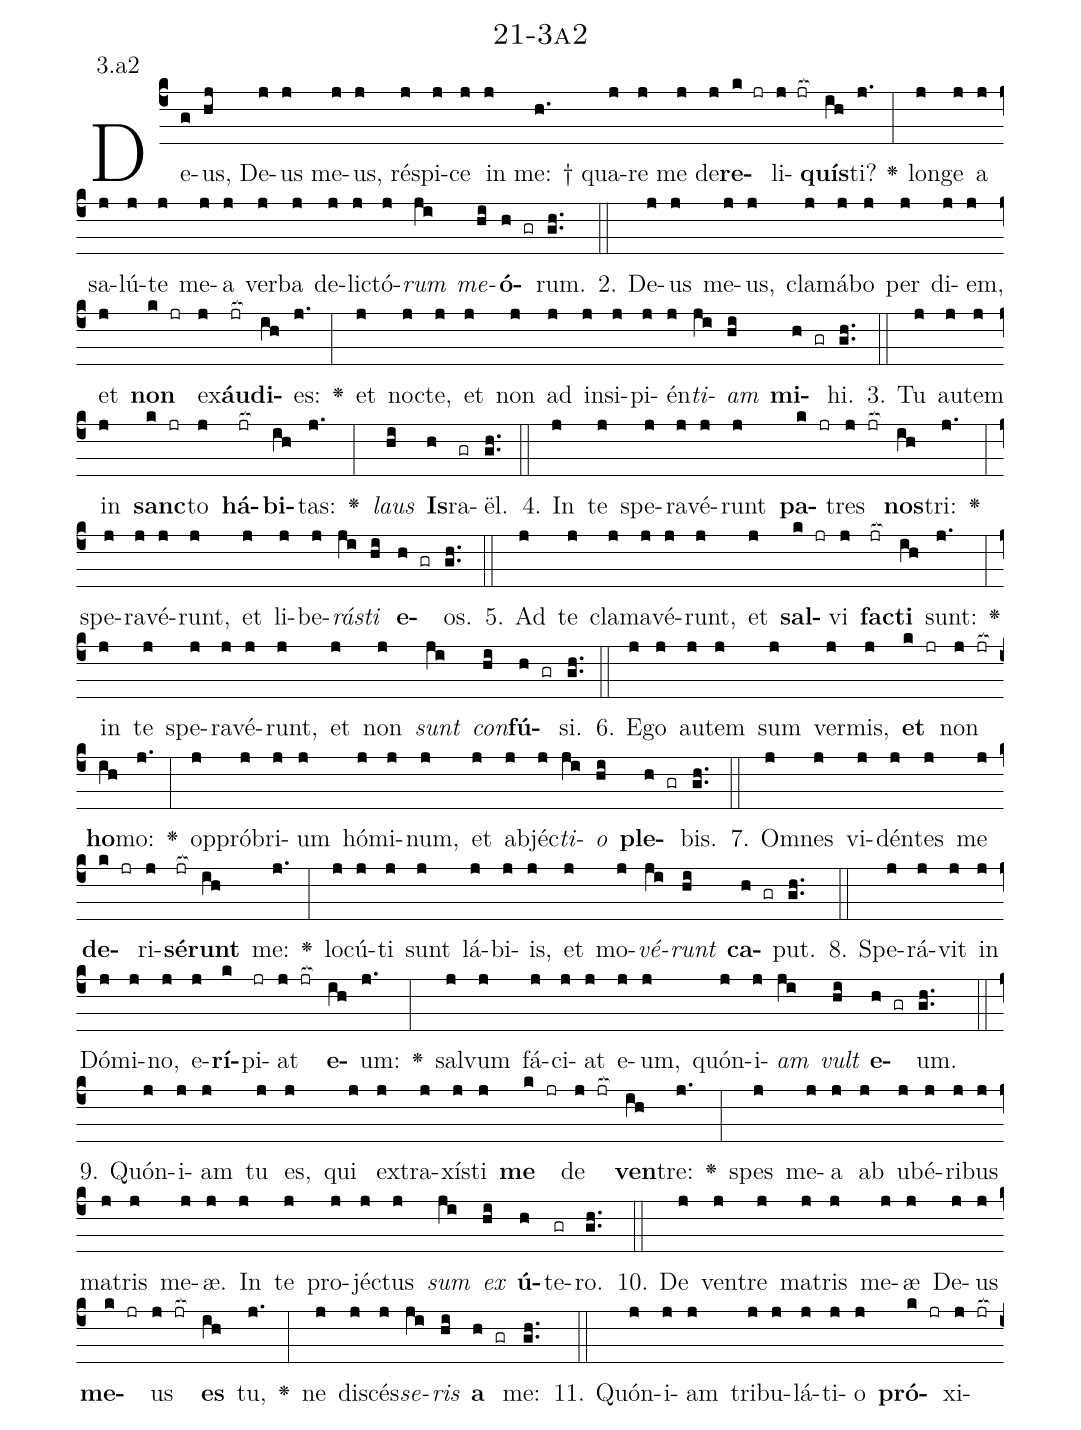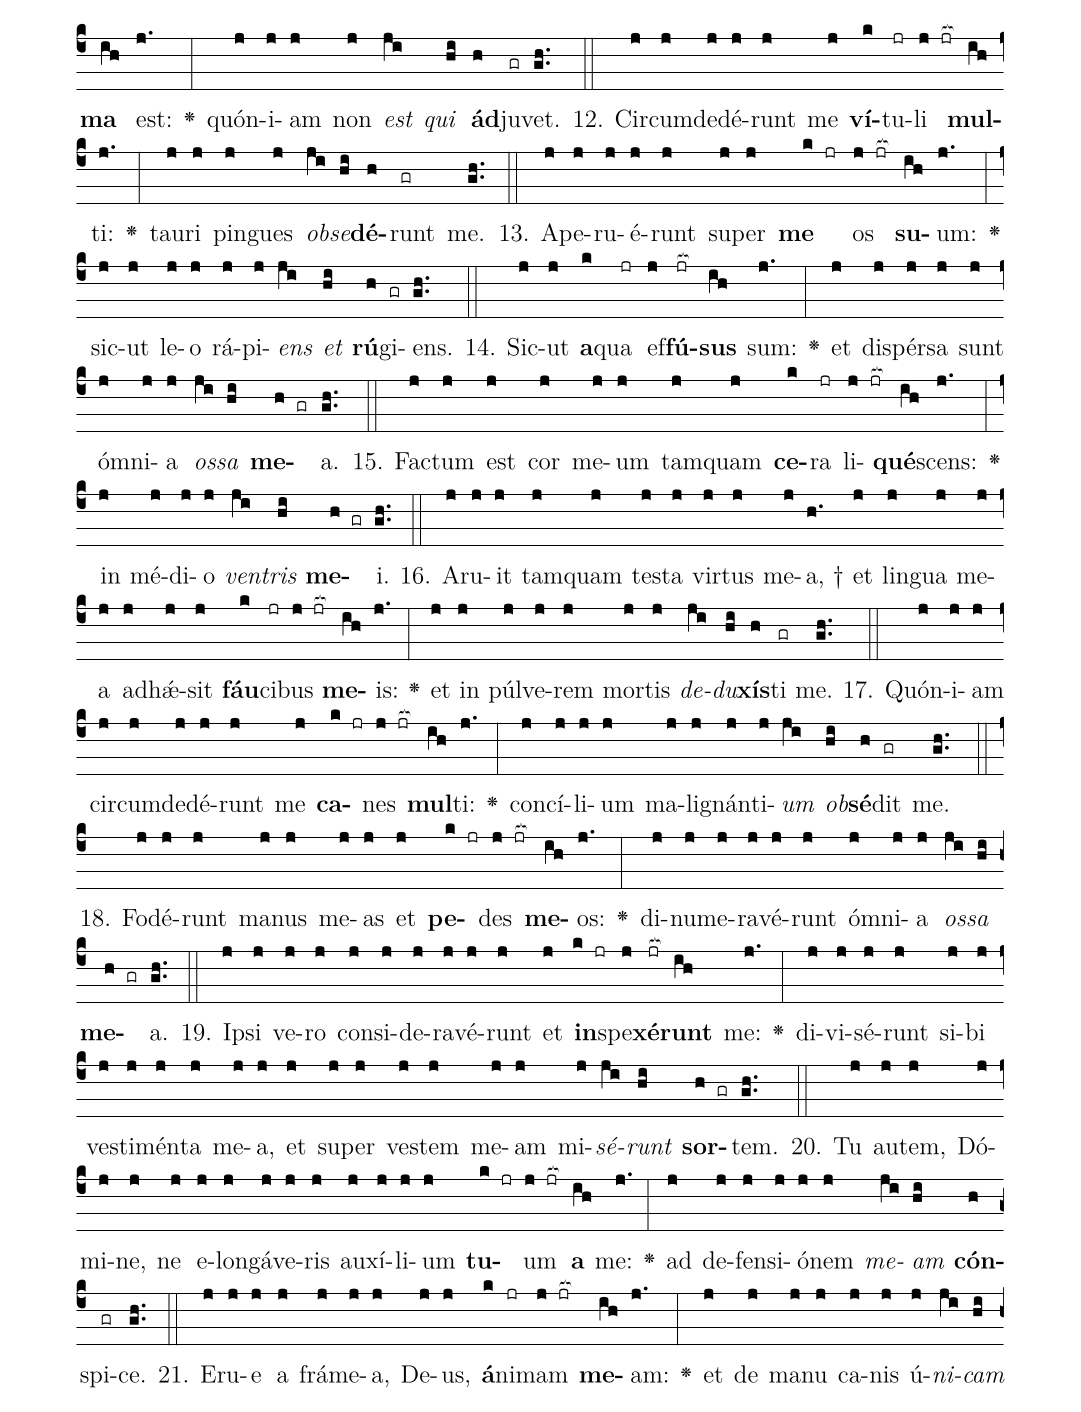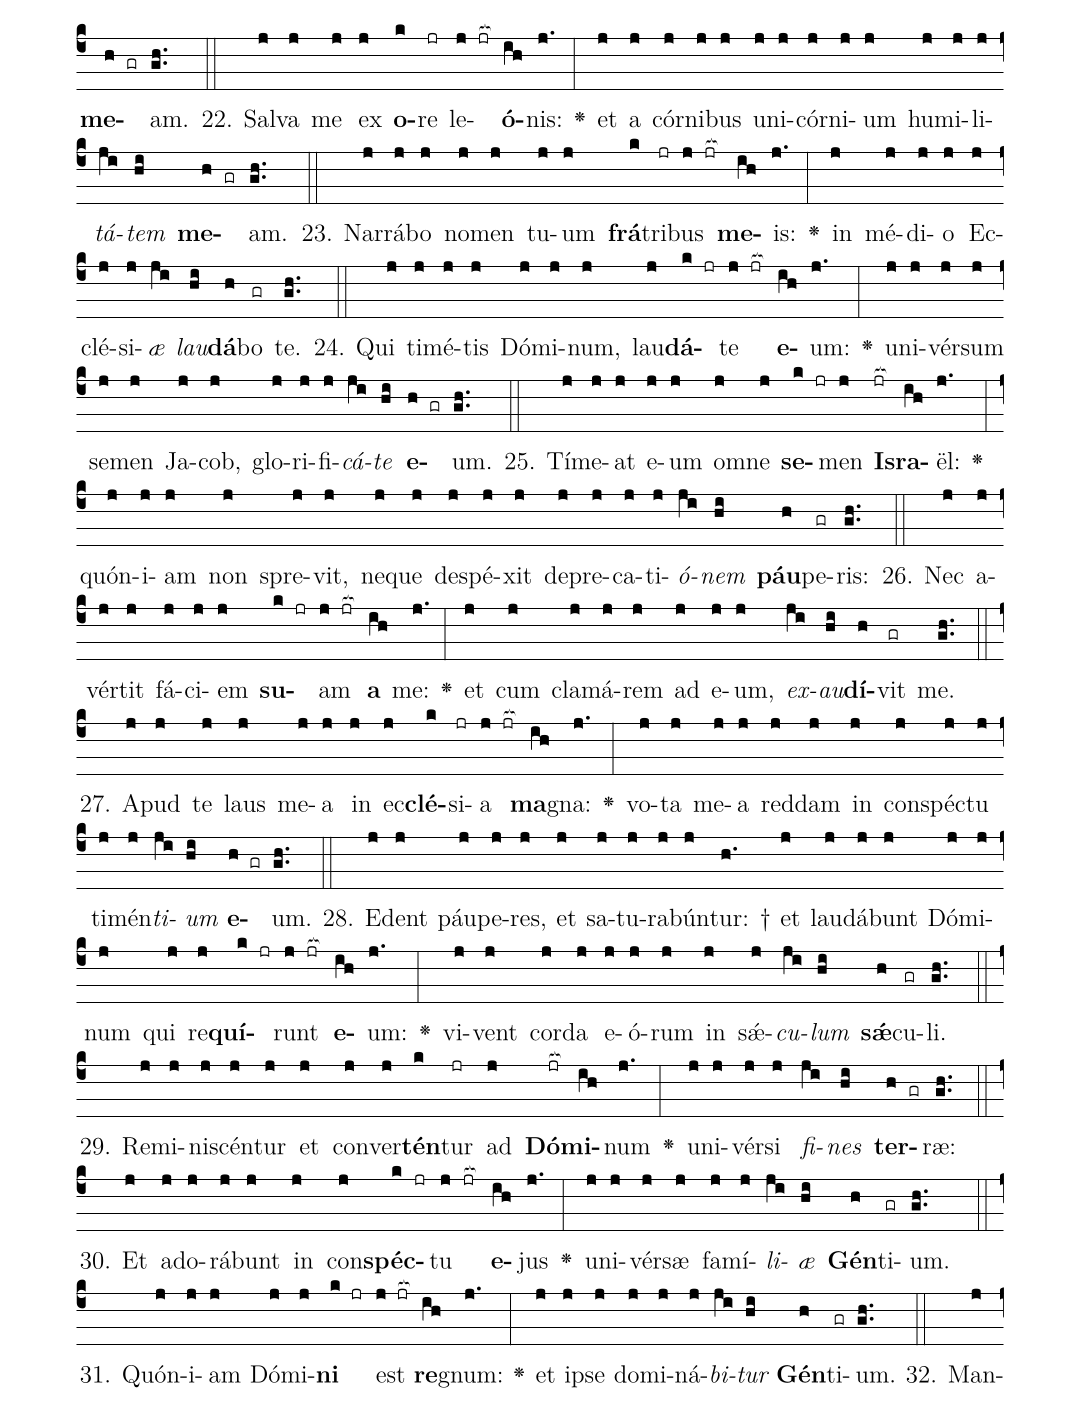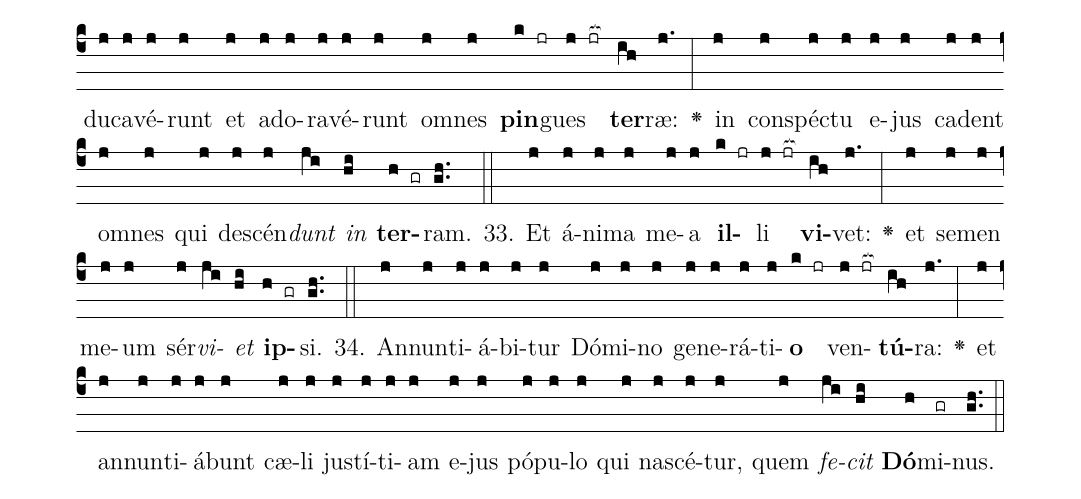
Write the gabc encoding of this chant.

name: 21-3a2;
annotation: 3.a2;
%%
(c4)De(g)us,(hj) De(j)us(j) me(j)us,(j) ré(j)spi(j)ce(j) in(j) me: †(h.) qua(j)re(j) me(j) de(j)<b>re</b>(k jr)li(j jr[ocb:1{])<b>quís</b>(ih[ocb:0}])ti?(j.) <v>\greheightstar</v>(:) lon(j)ge(j) a(j) sa(j)lú(j)te(j) me(j)a(j) ver(j)ba(j) de(j)lic(j)tó(j)<i>rum</i>(ji) <i>me</i>(hi)<b>ó</b>(h gr)rum.(gh..) (::)
2. De(j)us(j) me(j)us,(j) cla(j)má(j)bo(j) per(j) di(j)em,(j) et(j) <b>non</b>(k jr) ex(j)<b>áu</b>(jr[ocb:1{])<b>di</b>(ih[ocb:0}])es:(j.) <v>\greheightstar</v>(:) et(j) noc(j)te,(j) et(j) non(j) ad(j) in(j)si(j)pi(j)én(j)<i>ti</i>(ji)<i>am</i>(hi) <b>mi</b>(h gr)hi.(gh..) (::)
3. Tu(j) au(j)tem(j) in(j) <b>sanc</b>(k jr)to(j) <b>há</b>(jr[ocb:1{])<b>bi</b>(ih[ocb:0}])tas:(j.) <v>\greheightstar</v>(:) <i>laus</i>(hi) <b>Is</b>(h)ra(gr)ël.(gh..) (::)
4. In(j) te(j) spe(j)ra(j)vé(j)runt(j) <b>pa</b>(k jr)tres(j jr[ocb:1{]) <b>nos</b>(ih[ocb:0}])tri:(j.) <v>\greheightstar</v>(:) spe(j)ra(j)vé(j)runt,(j) et(j) li(j)be(j)<i>rás</i>(ji)<i>ti</i>(hi) <b>e</b>(h gr)os.(gh..) (::)
5. Ad(j) te(j) cla(j)ma(j)vé(j)runt,(j) et(j) <b>sal</b>(k jr)vi(j) <b>fac</b>(jr[ocb:1{])<b>ti</b>(ih[ocb:0}]) sunt:(j.) <v>\greheightstar</v>(:) in(j) te(j) spe(j)ra(j)vé(j)runt,(j) et(j) non(j) <i>sunt</i>(ji) <i>con</i>(hi)<b>fú</b>(h gr)si.(gh..) (::)
6. E(j)go(j) au(j)tem(j) sum(j) ver(j)mis,(j) <b>et</b>(k jr) non(j jr[ocb:1{]) <b>ho</b>(ih[ocb:0}])mo:(j.) <v>\greheightstar</v>(:) op(j)pró(j)bri(j)um(j) hó(j)mi(j)num,(j) et(j) ab(j)jéc(j)<i>ti</i>(ji)<i>o</i>(hi) <b>ple</b>(h gr)bis.(gh..) (::)
7. Om(j)nes(j) vi(j)dén(j)tes(j) me(j) <b>de</b>(k jr)ri(j)<b>sé</b>(jr[ocb:1{])<b>runt</b>(ih[ocb:0}]) me:(j.) <v>\greheightstar</v>(:) lo(j)cú(j)ti(j) sunt(j) lá(j)bi(j)is,(j) et(j) mo(j)<i>vé</i>(ji)<i>runt</i>(hi) <b>ca</b>(h gr)put.(gh..) (::)
8. Spe(j)rá(j)vit(j) in(j) Dó(j)mi(j)no,(j) e(j)<b>rí</b>(k)pi(jr)at(j jr[ocb:1{]) <b>e</b>(ih[ocb:0}])um:(j.) <v>\greheightstar</v>(:) sal(j)vum(j) fá(j)ci(j)at(j) e(j)um,(j) quón(j)i(j)<i>am</i>(ji) <i>vult</i>(hi) <b>e</b>(h gr)um.(gh..) (::)
9. Quón(j)i(j)am(j) tu(j) es,(j) qui(j) ex(j)tra(j)xís(j)ti(j) <b>me</b>(k jr) de(j jr[ocb:1{]) <b>ven</b>(ih[ocb:0}])tre:(j.) <v>\greheightstar</v>(:) spes(j) me(j)a(j) ab(j) u(j)bé(j)ri(j)bus(j) ma(j)tris(j) me(j)æ.(j) In(j) te(j) pro(j)jéc(j)tus(j) <i>sum</i>(ji) <i>ex</i>(hi) <b>ú</b>(h)te(gr)ro.(gh..) (::)
10. De(j) ven(j)tre(j) ma(j)tris(j) me(j)æ(j) De(j)us(j) <b>me</b>(k jr)us(j jr[ocb:1{]) <b>es</b>(ih[ocb:0}]) tu,(j.) <v>\greheightstar</v>(:) ne(j) di(j)scés(j)<i>se</i>(ji)<i>ris</i>(hi) <b>a</b>(h gr) me:(gh..) (::)
11. Quón(j)i(j)am(j) tri(j)bu(j)lá(j)ti(j)o(j) <b>pró</b>(k jr)xi(j jr[ocb:1{])<b>ma</b>(ih[ocb:0}]) est:(j.) <v>\greheightstar</v>(:) quón(j)i(j)am(j) non(j) <i>est</i>(ji) <i>qui</i>(hi) <b>ád</b>(h)ju(gr)vet.(gh..) (::)
12. Cir(j)cum(j)de(j)dé(j)runt(j) me(j) <b>ví</b>(k)tu(jr)li(j jr[ocb:1{]) <b>mul</b>(ih[ocb:0}])ti:(j.) <v>\greheightstar</v>(:) tau(j)ri(j) pin(j)gues(j) <i>ob</i>(ji)<i>se</i>(hi)<b>dé</b>(h)runt(gr) me.(gh..) (::)
13. A(j)pe(j)ru(j)é(j)runt(j) su(j)per(j) <b>me</b>(k jr) os(j jr[ocb:1{]) <b>su</b>(ih[ocb:0}])um:(j.) <v>\greheightstar</v>(:) sic(j)ut(j) le(j)o(j) rá(j)pi(j)<i>ens</i>(ji) <i>et</i>(hi) <b>rú</b>(h)gi(gr)ens.(gh..) (::)
14. Sic(j)ut(j) <b>a</b>(k)qua(jr) ef(j)<b>fú</b>(jr[ocb:1{])<b>sus</b>(ih[ocb:0}]) sum:(j.) <v>\greheightstar</v>(:) et(j) di(j)spér(j)sa(j) sunt(j) óm(j)ni(j)a(j) <i>os</i>(ji)<i>sa</i>(hi) <b>me</b>(h gr)a.(gh..) (::)
15. Fac(j)tum(j) est(j) cor(j) me(j)um(j) tam(j)quam(j) <b>ce</b>(k)ra(jr) li(j jr[ocb:1{])<b>qué</b>(ih[ocb:0}])scens:(j.) <v>\greheightstar</v>(:) in(j) mé(j)di(j)o(j) <i>ven</i>(ji)<i>tris</i>(hi) <b>me</b>(h gr)i.(gh..) (::)
16. A(j)ru(j)it(j) tam(j)quam(j) tes(j)ta(j) vir(j)tus(j) me(j)a, †(h.) et(j) lin(j)gua(j) me(j)a(j) ad(j)hǽ(j)sit(j) <b>fáu</b>(k)ci(jr)bus(j jr[ocb:1{]) <b>me</b>(ih[ocb:0}])is:(j.) <v>\greheightstar</v>(:) et(j) in(j) púl(j)ve(j)rem(j) mor(j)tis(j) <i>de</i>(ji)<i>du</i>(hi)<b>xís</b>(h)ti(gr) me.(gh..) (::)
17. Quón(j)i(j)am(j) cir(j)cum(j)de(j)dé(j)runt(j) me(j) <b>ca</b>(k jr)nes(j jr[ocb:1{]) <b>mul</b>(ih[ocb:0}])ti:(j.) <v>\greheightstar</v>(:) con(j)cí(j)li(j)um(j) ma(j)li(j)gnán(j)ti(j)<i>um</i>(ji) <i>ob</i>(hi)<b>sé</b>(h)dit(gr) me.(gh..) (::)
18. Fo(j)dé(j)runt(j) ma(j)nus(j) me(j)as(j) et(j) <b>pe</b>(k jr)des(j jr[ocb:1{]) <b>me</b>(ih[ocb:0}])os:(j.) <v>\greheightstar</v>(:) di(j)nu(j)me(j)ra(j)vé(j)runt(j) óm(j)ni(j)a(j) <i>os</i>(ji)<i>sa</i>(hi) <b>me</b>(h gr)a.(gh..) (::)
19. Ip(j)si(j) ve(j)ro(j) con(j)si(j)de(j)ra(j)vé(j)runt(j) et(j) <b>in</b>(k jr)spe(j)<b>xé</b>(jr[ocb:1{])<b>runt</b>(ih[ocb:0}]) me:(j.) <v>\greheightstar</v>(:) di(j)vi(j)sé(j)runt(j) si(j)bi(j) ves(j)ti(j)mén(j)ta(j) me(j)a,(j) et(j) su(j)per(j) ves(j)tem(j) me(j)am(j) mi(j)<i>sé</i>(ji)<i>runt</i>(hi) <b>sor</b>(h gr)tem.(gh..) (::)
20. Tu(j) au(j)tem,(j) Dó(j)mi(j)ne,(j) ne(j) e(j)lon(j)gá(j)ve(j)ris(j) au(j)xí(j)li(j)um(j) <b>tu</b>(k jr)um(j jr[ocb:1{]) <b>a</b>(ih[ocb:0}]) me:(j.) <v>\greheightstar</v>(:) ad(j) de(j)fen(j)si(j)ó(j)nem(j) <i>me</i>(ji)<i>am</i>(hi) <b>cón</b>(h)spi(gr)ce.(gh..) (::)
21. E(j)ru(j)e(j) a(j) frá(j)me(j)a,(j) De(j)us,(j) <b>á</b>(k)ni(jr)mam(j jr[ocb:1{]) <b>me</b>(ih[ocb:0}])am:(j.) <v>\greheightstar</v>(:) et(j) de(j) ma(j)nu(j) ca(j)nis(j) ú(j)<i>ni</i>(ji)<i>cam</i>(hi) <b>me</b>(h gr)am.(gh..) (::)
22. Sal(j)va(j) me(j) ex(j) <b>o</b>(k)re(jr) le(j jr[ocb:1{])<b>ó</b>(ih[ocb:0}])nis:(j.) <v>\greheightstar</v>(:) et(j) a(j) cór(j)ni(j)bus(j) u(j)ni(j)cór(j)ni(j)um(j) hu(j)mi(j)li(j)<i>tá</i>(ji)<i>tem</i>(hi) <b>me</b>(h gr)am.(gh..) (::)
23. Nar(j)rá(j)bo(j) no(j)men(j) tu(j)um(j) <b>frá</b>(k)tri(jr)bus(j jr[ocb:1{]) <b>me</b>(ih[ocb:0}])is:(j.) <v>\greheightstar</v>(:) in(j) mé(j)di(j)o(j) Ec(j)clé(j)si(j)<i>æ</i>(ji) <i>lau</i>(hi)<b>dá</b>(h)bo(gr) te.(gh..) (::)
24. Qui(j) ti(j)mé(j)tis(j) Dó(j)mi(j)num,(j) lau(j)<b>dá</b>(k jr)te(j jr[ocb:1{]) <b>e</b>(ih[ocb:0}])um:(j.) <v>\greheightstar</v>(:) u(j)ni(j)vér(j)sum(j) se(j)men(j) Ja(j)cob,(j) glo(j)ri(j)fi(j)<i>cá</i>(ji)<i>te</i>(hi) <b>e</b>(h gr)um.(gh..) (::)
25. Tí(j)me(j)at(j) e(j)um(j) om(j)ne(j) <b>se</b>(k jr)men(j) <b>Is</b>(jr[ocb:1{])<b>ra</b>(ih[ocb:0}])ël:(j.) <v>\greheightstar</v>(:) quón(j)i(j)am(j) non(j) spre(j)vit,(j) ne(j)que(j) de(j)spé(j)xit(j) de(j)pre(j)ca(j)ti(j)<i>ó</i>(ji)<i>nem</i>(hi) <b>páu</b>(h)pe(gr)ris:(gh..) (::)
26. Nec(j) a(j)vér(j)tit(j) fá(j)ci(j)em(j) <b>su</b>(k jr)am(j jr[ocb:1{]) <b>a</b>(ih[ocb:0}]) me:(j.) <v>\greheightstar</v>(:) et(j) cum(j) cla(j)má(j)rem(j) ad(j) e(j)um,(j) <i>ex</i>(ji)<i>au</i>(hi)<b>dí</b>(h)vit(gr) me.(gh..) (::)
27. A(j)pud(j) te(j) laus(j) me(j)a(j) in(j) ec(j)<b>clé</b>(k)si(jr)a(j jr[ocb:1{]) <b>ma</b>(ih[ocb:0}])gna:(j.) <v>\greheightstar</v>(:) vo(j)ta(j) me(j)a(j) red(j)dam(j) in(j) con(j)spéc(j)tu(j) ti(j)mén(j)<i>ti</i>(ji)<i>um</i>(hi) <b>e</b>(h gr)um.(gh..) (::)
28. E(j)dent(j) páu(j)pe(j)res,(j) et(j) sa(j)tu(j)ra(j)bún(j)tur: †(h.) et(j) lau(j)dá(j)bunt(j) Dó(j)mi(j)num(j) qui(j) re(j)<b>quí</b>(k jr)runt(j jr[ocb:1{]) <b>e</b>(ih[ocb:0}])um:(j.) <v>\greheightstar</v>(:) vi(j)vent(j) cor(j)da(j) e(j)ó(j)rum(j) in(j) sǽ(j)<i>cu</i>(ji)<i>lum</i>(hi) <b>sǽ</b>(h)cu(gr)li.(gh..) (::)
29. Re(j)mi(j)ni(j)scén(j)tur(j) et(j) con(j)ver(j)<b>tén</b>(k)tur(jr) ad(j) <b>Dó</b>(jr[ocb:1{])<b>mi</b>(ih[ocb:0}])num(j.) <v>\greheightstar</v>(:) u(j)ni(j)vér(j)si(j) <i>fi</i>(ji)<i>nes</i>(hi) <b>ter</b>(h gr)ræ:(gh..) (::)
30. Et(j) ad(j)o(j)rá(j)bunt(j) in(j) con(j)<b>spéc</b>(k jr)tu(j jr[ocb:1{]) <b>e</b>(ih[ocb:0}])jus(j.) <v>\greheightstar</v>(:) u(j)ni(j)vér(j)sæ(j) fa(j)mí(j)<i>li</i>(ji)<i>æ</i>(hi) <b>Gén</b>(h)ti(gr)um.(gh..) (::)
31. Quón(j)i(j)am(j) Dó(j)mi(j)<b>ni</b>(k jr) est(j jr[ocb:1{]) <b>re</b>(ih[ocb:0}])gnum:(j.) <v>\greheightstar</v>(:) et(j) ip(j)se(j) do(j)mi(j)ná(j)<i>bi</i>(ji)<i>tur</i>(hi) <b>Gén</b>(h)ti(gr)um.(gh..) (::)
32. Man(j)du(j)ca(j)vé(j)runt(j) et(j) ad(j)o(j)ra(j)vé(j)runt(j) om(j)nes(j) <b>pin</b>(k jr)gues(j jr[ocb:1{]) <b>ter</b>(ih[ocb:0}])ræ:(j.) <v>\greheightstar</v>(:) in(j) con(j)spéc(j)tu(j) e(j)jus(j) ca(j)dent(j) om(j)nes(j) qui(j) de(j)scén(j)<i>dunt</i>(ji) <i>in</i>(hi) <b>ter</b>(h gr)ram.(gh..) (::)
33. Et(j) á(j)ni(j)ma(j) me(j)a(j) <b>il</b>(k jr)li(j jr[ocb:1{]) <b>vi</b>(ih[ocb:0}])vet:(j.) <v>\greheightstar</v>(:) et(j) se(j)men(j) me(j)um(j) sér(j)<i>vi</i>(ji)<i>et</i>(hi) <b>ip</b>(h gr)si.(gh..) (::)
34. An(j)nun(j)ti(j)á(j)bi(j)tur(j) Dó(j)mi(j)no(j) ge(j)ne(j)rá(j)ti(j)<b>o</b>(k jr) ven(j jr[ocb:1{])<b>tú</b>(ih[ocb:0}])ra:(j.) <v>\greheightstar</v>(:) et(j) an(j)nun(j)ti(j)á(j)bunt(j) cæ(j)li(j) jus(j)tí(j)ti(j)am(j) e(j)jus(j) pó(j)pu(j)lo(j) qui(j) na(j)scé(j)tur,(j) quem(j) <i>fe</i>(ji)<i>cit</i>(hi) <b>Dó</b>(h)mi(gr)nus.(gh..) (::)
